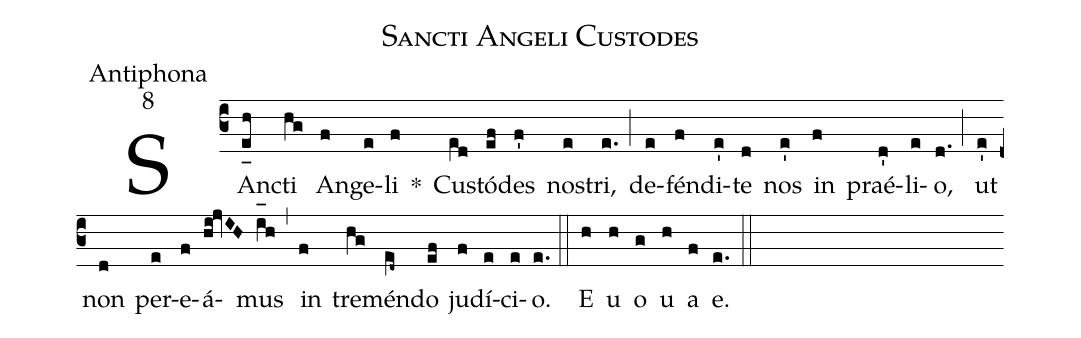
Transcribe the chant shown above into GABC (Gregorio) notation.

name:Sancti Angeli Custodes;
office-part:Antiphona;
mode:8;
%%
(c3) SAn(e_[uh:l]h)cti(hg) An(f)ge(e)li(f) *() Cu(e[ll:1]d)stó(ef)des(f') no(e)stri,(e.) (;) de(e)fén(f)di(e')te(d) nos(e') in(f) praé(d')li(e)o,(d.) (;) ut(e') non(d) per(e)e(f)á(hi!jvIH)mus(i_[oh:h]h) (,) in(f) tre(hg)mén(e[ll:1]d~)do(ef) ju(f)dí(e)ci(e)o.(e.) (::) <eu>E(h) u(h) o(g) u(h) a(f) e.</eu>(e.) (::)
